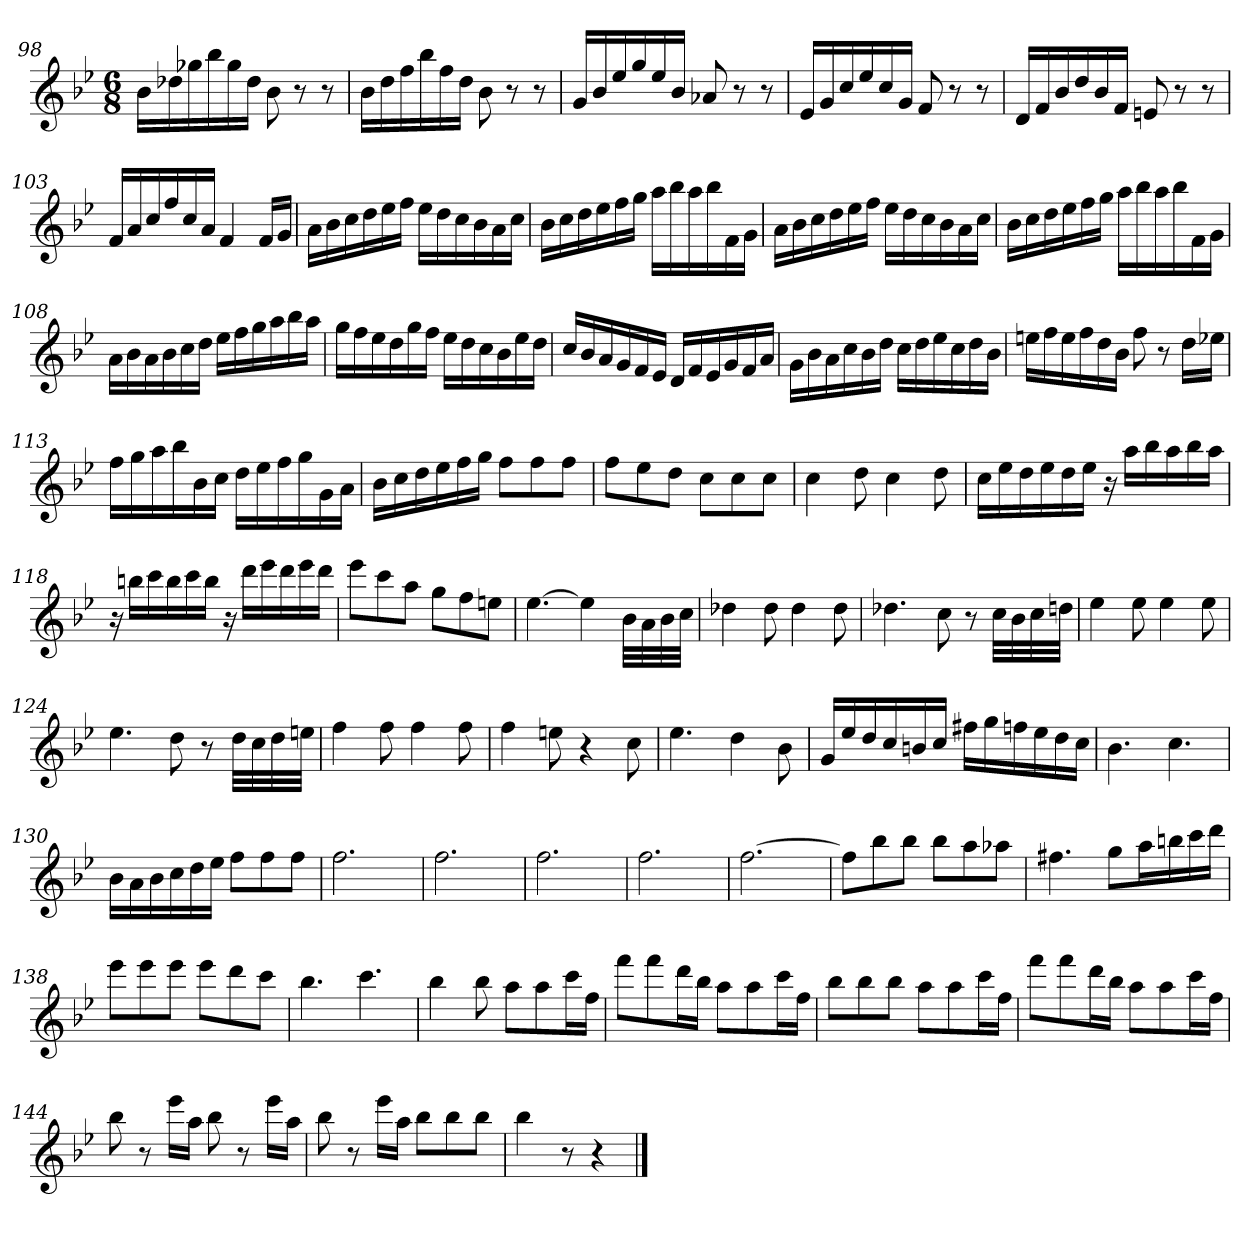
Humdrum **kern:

**kern
*part1
*staff1
*clefG2
*k[b-e-]
*B-:
*M6/8
=98
16b-\LL
16dd-X\
16gg-X\
16bb-\
16gg-\
16dd-\JJ
8b-
8r
8r
=99
16b-\LL
16dd\
16ff\
16bb-\
16ff\
16dd\JJ
8b-
8r
8r
=100
16g/LL
16b-/
16ee-/
16gg/
16ee-/
16b-/JJ
8a-X
8r
8r
=101
16e-/LL
16g/
16cc/
16ee-/
16cc/
16g/JJ
8f
8r
8r
=102
16d/LL
16f/
16b-/
16dd/
16b-/
16f/JJ
8en
8r
8r
=103
16f/LL
16a/
16cc/
16ff/
16cc/
16a/JJ
4f
16f/LL
16g/JJ
=104
16a\LL
16b-\
16cc\
16dd\
16ee-\
16ff\JJ
16ee-\LL
16dd\
16cc\
16b-\
16a\
16cc\JJ
=105
16b-\LL
16cc\
16dd\
16ee-\
16ff\
16gg\JJ
16aa\LL
16bb-\
16aa\
16bb-\
16f\
16g\JJ
=106
16a\LL
16b-\
16cc\
16dd\
16ee-\
16ff\JJ
16ee-\LL
16dd\
16cc\
16b-\
16a\
16cc\JJ
=107
16b-\LL
16cc\
16dd\
16ee-\
16ff\
16gg\JJ
16aa\LL
16bb-\
16aa\
16bb-\
16f\
16g\JJ
=108
16a\LL
16b-\
16a\
16b-\
16cc\
16dd\JJ
16ee-\LL
16ff\
16gg\
16aa\
16bb-\
16aa\JJ
=109
16gg\LL
16ff\
16ee-\
16dd\
16gg\
16ff\JJ
16ee-\LL
16dd\
16cc\
16b-\
16ee-\
16dd\JJ
=110
16cc/LL
16b-/
16a/
16g/
16f/
16e-/JJ
16d/LL
16f/
16e-/
16g/
16f/
16a/JJ
=111
16g\LL
16b-\
16a\
16cc\
16b-\
16dd\JJ
16cc\LL
16dd\
16ee-\
16cc\
16dd\
16b-\JJ
=112
16een\LL
16ff\
16ee\
16ff\
16dd\
16b-\JJ
8ff
8r
16dd\LL
16ee-X\JJ
=113
16ff\LL
16gg\
16aa\
16bb-\
16b-\
16cc\JJ
16dd\LL
16ee-\
16ff\
16gg\
16g\
16a\JJ
=114
16b-\LL
16cc\
16dd\
16ee-\
16ff\
16gg\JJ
8ff\L
8ff\
8ff\J
=115
8ff\L
8ee-\
8dd\J
8cc\L
8cc\
8cc\J
=116
4cc
8dd
4cc
8dd
=117
16cc\LL
16ee-\
16dd\
16ee-\
16dd\
16ee-\JJ
16r
16aa\LL
16bb-\
16aa\
16bb-\
16aa\JJ
=118
16r
16bbn\LL
16ccc\
16bb\
16ccc\
16bb\JJ
16r
16ddd\LL
16eee-\
16ddd\
16eee-\
16ddd\JJ
=119
8eee-\L
8ccc\
8aa\J
8gg\L
8ff\
8een\J
=120
[4.ee-
4ee-]
32b-\LLL
32a\
32b-\
32cc\JJJ
=121
4dd-X
8dd-
4dd-
8dd-
=122
4.dd-X
8cc
8r
32cc\LLL
32b-\
32cc\
32ddn\JJJ
=123
4ee-
8ee-
4ee-
8ee-
=124
4.ee-
8dd
8r
32dd\LLL
32cc\
32dd\
32een\JJJ
=125
4ff
8ff
4ff
8ff
=126
4ff
8een
4r
8cc
=127
4.ee-
4dd
8b-
=128
16g/LL
16ee-/
16dd/
16cc/
16bn/
16cc/JJ
16ff#X\LL
16gg\
16ffn\
16ee-\
16dd\
16cc\JJ
=129
4.b-
4.cc
=130
16b-\LL
16a\
16b-\
16cc\
16dd\
16ee-\JJ
8ff\L
8ff\
8ff\J
=131
2.ff
=132
2.ff
=133
2.ff
=134
2.ff
=135
[2.ff
=136
8ff\L]
8bb-\
8bb-\J
8bb-\L
8aa\
8aa-X\J
=137
4.ff#X
8gg\L
16aa\L
16bbn\
16ccc\
16ddd\JJ
=138
8eee-\L
8eee-\
8eee-\J
8eee-\L
8ddd\
8ccc\J
=139
4.bb-
4.ccc
=140
4bb-
8bb-
8aa\L
8aa\
16ccc\L
16ff\JJ
=141
8fff\L
8fff\
16ddd\L
16bb-\JJ
8aa\L
8aa\
16ccc\L
16ff\JJ
=142
8bb-\L
8bb-\
8bb-\J
8aa\L
8aa\
16ccc\L
16ff\JJ
=143
8fff\L
8fff\
16ddd\L
16bb-\JJ
8aa\L
8aa\
16ccc\L
16ff\JJ
=144
8bb-
8r
16eee-\LL
16aa\JJ
8bb-
8r
16eee-\LL
16aa\JJ
=145
8bb-
8r
16eee-\LL
16aa\JJ
8bb-\L
8bb-\
8bb-\J
=146
4bb-
8r
4r
==
*-
